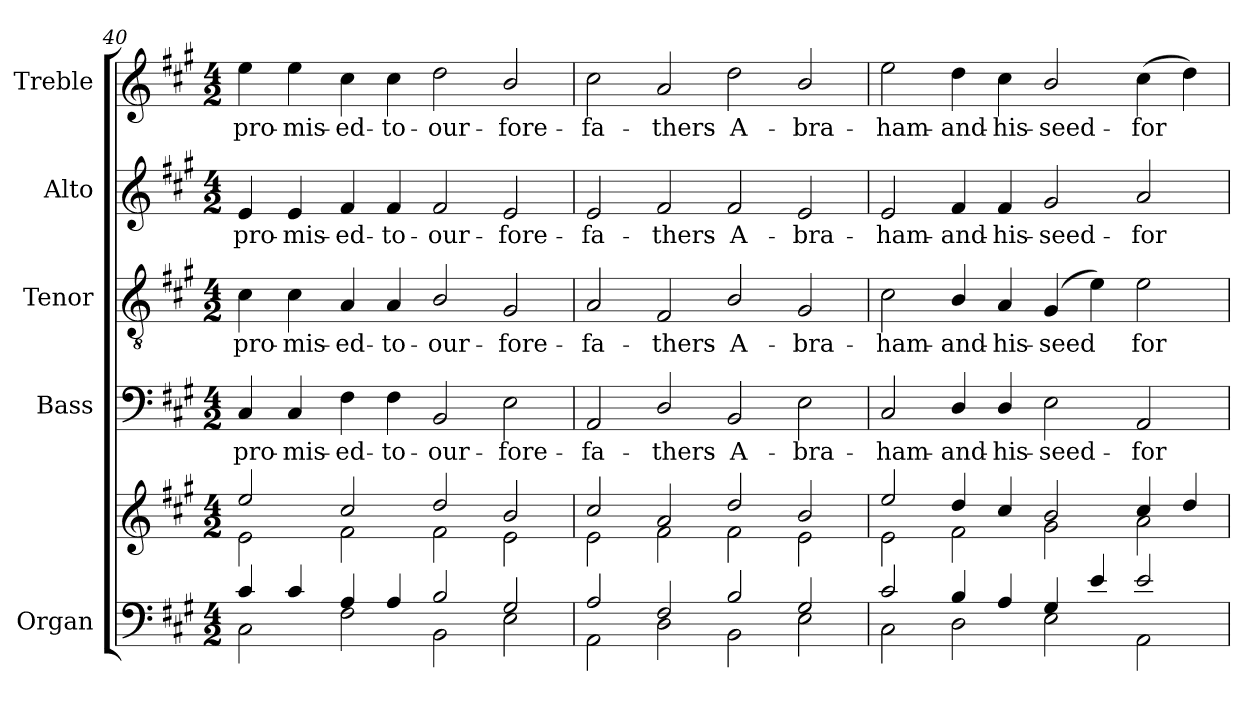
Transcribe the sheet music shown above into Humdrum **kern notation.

**kern	**kern	**kern	**text	**kern	**text	**kern	**text	**kern	**text
*part5	*part5	*part4	*part4	*part3	*part3	*part2	*part2	*part1	*part1
*staff6	*staff5	*staff4	*staff4	*staff3	*staff3	*staff2	*staff2	*staff1	*staff1
*I"Organ	*	*I"Bass	*	*I"Tenor	*	*I"Alto	*	*I"Treble	*
*I'Org.	*	*I'B.	*	*I'T.	*	*I'A.	*	*I'Tr.	*
!!LO:LB:g=z
*clefF4	*clefG2	*clefF4	*	*clefGv2	*	*clefG2	*	*clefG2	*
*	*	*	*	*ITrd7c12	*	*	*	*	*
*k[f#c#g#]	*k[f#c#g#]	*k[f#c#g#]	*	*k[f#c#g#]	*	*k[f#c#g#]	*	*k[f#c#g#]	*
*A:	*A:	*A:	*	*A:	*	*A:	*	*A:	*
*M4/2	*M4/2	*M4/2	*	*M4/2	*	*M4/2	*	*M4/2	*
=40	=40	=40	=40	=40	=40	=40	=40	=40	=40
*^	*^	*	*	*	*	*	*	*	*
!	!	!	!	!	!LO:LY:b:color=#000000	!	!	!	!	!	!
!	!	!	!	!	!	!	!LO:LY:b:color=#000000	!	!	!	!
!	!	!	!	!	!	!	!	!	!LO:LY:b:color=#000000	!	!
!	!	!	!	!	!	!	!	!	!	!	!LO:LY:b:color=#000000
4c#i/	2C#i\	2eei/	2ei\	4C#i/	-pro-	4C#i\	-pro-	4ei/	-pro-	4eei\	pro-
!	!	!	!	!	!LO:LY:b:color=#000000	!	!	!	!	!	!
!	!	!	!	!	!	!	!LO:LY:b:color=#000000	!	!	!	!
!	!	!	!	!	!	!	!	!	!LO:LY:b:color=#000000	!	!
!	!	!	!	!	!	!	!	!	!	!	!LO:LY:b:color=#000000
4c#i/	.	.	.	4C#i/	-mis-	4C#i\	-mis-	4ei/	-mis-	4eei\	-mis-
!	!	!	!	!	!LO:LY:b:color=#000000	!	!	!	!	!	!
!	!	!	!	!	!	!	!LO:LY:b:color=#000000	!	!	!	!
!	!	!	!	!	!	!	!	!	!LO:LY:b:color=#000000	!	!
!	!	!	!	!	!	!	!	!	!	!	!LO:LY:b:color=#000000
4Ai/	2F#i\	2cc#i/	2f#i\	4F#i\	-ed-	4AAi/	-ed-	4f#i/	-ed-	4cc#i\	-ed-
!	!	!	!	!	!LO:LY:b:color=#000000	!	!	!	!	!	!
!	!	!	!	!	!	!	!LO:LY:b:color=#000000	!	!	!	!
!	!	!	!	!	!	!	!	!	!LO:LY:b:color=#000000	!	!
!	!	!	!	!	!	!	!	!	!	!	!LO:LY:b:color=#000000
4Ai/	.	.	.	4F#i\	-to-	4AAi/	-to-	4f#i/	-to-	4cc#i\	-to-
!	!	!	!	!	!LO:LY:b:color=#000000	!	!	!	!	!	!
!	!	!	!	!	!	!	!LO:LY:b:color=#000000	!	!	!	!
!	!	!	!	!	!	!	!	!	!LO:LY:b:color=#000000	!	!
!	!	!	!	!	!	!	!	!	!	!	!LO:LY:b:color=#000000
2Bi/	2BBi\	2ddi/	2f#i\	2BBi/	-our-	2BBi/	-our-	2f#i/	-our-	2ddi\	-our-
!	!	!	!	!	!LO:LY:b:color=#000000	!	!	!	!	!	!
!	!	!	!	!	!	!	!LO:LY:b:color=#000000	!	!	!	!
!	!	!	!	!	!	!	!	!	!LO:LY:b:color=#000000	!	!
!	!	!	!	!	!	!	!	!	!	!	!LO:LY:b:color=#000000
2G#i/	2Ei\	2bi/	2ei\	2Ei\	-fore-	2GG#i/	-fore-	2ei/	-fore-	2bi/	-fore-
=41	=41	=41	=41	=41	=41	=41	=41	=41	=41	=41	=41
!	!	!	!	!	!LO:LY:b:color=#000000	!	!	!	!	!	!
!	!	!	!	!	!	!	!LO:LY:b:color=#000000	!	!	!	!
!	!	!	!	!	!	!	!	!	!LO:LY:b:color=#000000	!	!
!	!	!	!	!	!	!	!	!	!	!	!LO:LY:b:color=#000000
2Ai/	2AAi\	2cc#i/	2ei\	2AAi/	-fa-	2AAi/	-fa-	2ei/	-fa-	2cc#i\	-fa-
!	!	!	!	!	!LO:LY:b:color=#000000	!	!	!	!	!	!
!	!	!	!	!	!	!	!LO:LY:b:color=#000000	!	!	!	!
!	!	!	!	!	!	!	!	!	!LO:LY:b:color=#000000	!	!
!	!	!	!	!	!	!	!	!	!	!	!LO:LY:b:color=#000000
2F#i/	2Di\	2ai/	2f#i\	2Di/	-thers-	2FF#i/	-thers-	2f#i/	-thers-	2ai/	-thers-
!	!	!	!	!	!LO:LY:b:color=#000000	!	!	!	!	!	!
!	!	!	!	!	!	!	!LO:LY:b:color=#000000	!	!	!	!
!	!	!	!	!	!	!	!	!	!LO:LY:b:color=#000000	!	!
!	!	!	!	!	!	!	!	!	!	!	!LO:LY:b:color=#000000
2Bi/	2BBi\	2ddi/	2f#i\	2BBi/	-A-	2BBi/	-A-	2f#i/	-A-	2ddi\	-A-
!	!	!	!	!	!LO:LY:b:color=#000000	!	!	!	!	!	!
!	!	!	!	!	!	!	!LO:LY:b:color=#000000	!	!	!	!
!	!	!	!	!	!	!	!	!	!LO:LY:b:color=#000000	!	!
!	!	!	!	!	!	!	!	!	!	!	!LO:LY:b:color=#000000
2G#i/	2Ei\	2bi/	2ei\	2Ei\	-bra-	2GG#i/	-bra-	2ei/	-bra-	2bi/	-bra-
=42	=42	=42	=42	=42	=42	=42	=42	=42	=42	=42	=42
!	!	!	!	!	!LO:LY:b:color=#000000	!	!	!	!	!	!
!	!	!	!	!	!	!	!LO:LY:b:color=#000000	!	!	!	!
!	!	!	!	!	!	!	!	!	!LO:LY:b:color=#000000	!	!
!	!	!	!	!	!	!	!	!	!	!	!LO:LY:b:color=#000000
2c#i/	2C#i\	2eei/	2ei\	2C#i/	-ham-	2C#i\	-ham-	2ei/	-ham-	2eei\	-ham-
!	!	!	!	!	!LO:LY:b:color=#000000	!	!	!	!	!	!
!	!	!	!	!	!	!	!LO:LY:b:color=#000000	!	!	!	!
!	!	!	!	!	!	!	!	!	!LO:LY:b:color=#000000	!	!
!	!	!	!	!	!	!	!	!	!	!	!LO:LY:b:color=#000000
4Bi/	2Di\	4ddi/	2f#i\	4Di/	-and-	4BBi/	-and-	4f#i/	-and-	4ddi\	-and-
!	!	!	!	!	!LO:LY:b:color=#000000	!	!	!	!	!	!
!	!	!	!	!	!	!	!LO:LY:b:color=#000000	!	!	!	!
!	!	!	!	!	!	!	!	!	!LO:LY:b:color=#000000	!	!
!	!	!	!	!	!	!	!	!	!	!	!LO:LY:b:color=#000000
4Ai/	.	4cc#i/	.	4Di/	-his-	4AAi/	-his-	4f#i/	-his-	4cc#i\	-his-
!	!	!	!	!	!LO:LY:b:color=#000000	!	!	!	!	!	!
!	!	!	!	!	!	!	!LO:LY:b:color=#000000	!	!	!	!
!	!	!	!	!	!	!	!	!	!LO:LY:b:color=#000000	!	!
!	!	!	!	!	!	!	!	!	!	!	!LO:LY:b:color=#000000
4G#i/	2Ei\	2bi/	2g#i\	2Ei\	-seed-	(4GG#i/	-seed	2g#i/	-seed-	2bi/	-seed-
4ei/	.	.	.	.	.	4Ei\)	.	.	.	.	.
!	!	!	!	!	!LO:LY:b:color=#000000	!	!	!	!	!	!
!	!	!	!	!	!	!	!LO:LY:b:color=#000000	!	!	!	!
!	!	!	!	!	!	!	!	!	!LO:LY:b:color=#000000	!	!
!	!	!	!	!	!	!	!	!	!	!	!LO:LY:b:color=#000000
2ei/	2AAi\	4cc#i/	2ai\	2AAi/	-for-	2Ei\	for-	2ai/	-for-	(4cc#i\	-for
.	.	4ddi/	.	.	.	.	.	.	.	4ddi\)	.
*v	*v	*	*	*	*	*	*	*	*	*	*
*	*v	*v	*	*	*	*	*	*	*	*
=	=	=	=	=	=	=	=	=	=
*-	*-	*-	*-	*-	*-	*-	*-	*-	*-
